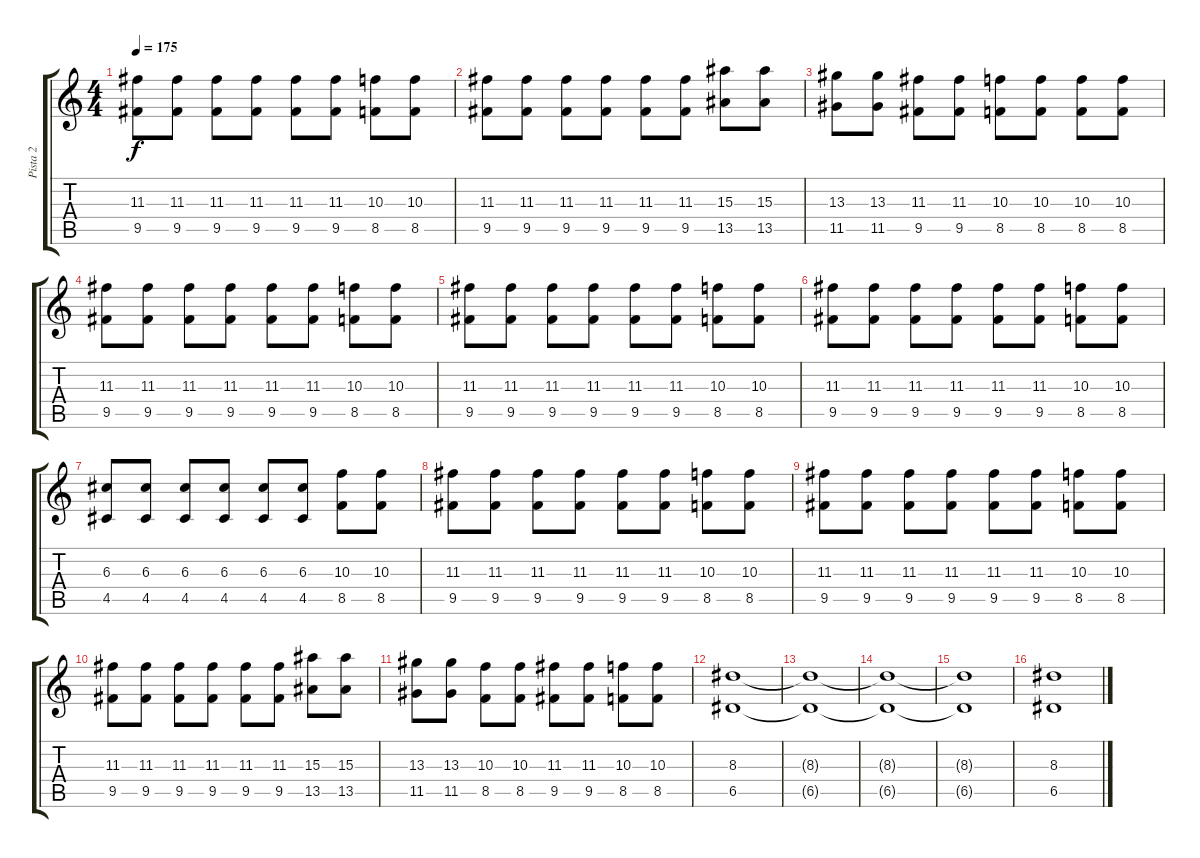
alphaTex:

\track ("Pista 2" "Pista 2") {instrument distortionguitar}
\staff {score tabs}
\tuning (E4 B3 G3 D3 A2 E2) {hide}
\ts (4 4)
\tempo 175
\clef g2
\ks c
(11.3 9.5).8{dy f} (11.3 9.5).8 (11.3 9.5).8 (11.3 9.5).8 (11.3 9.5).8 (11.3 9.5).8 (10.3 8.5).8 (10.3 8.5).8 |
(11.3 9.5).8 (11.3 9.5).8 (11.3 9.5).8 (11.3 9.5).8 (11.3 9.5).8 (11.3 9.5).8 (15.3 13.5).8 (15.3 13.5).8 |
(13.3 11.5).8 (13.3 11.5).8 (11.3 9.5).8 (11.3 9.5).8 (10.3 8.5).8 (10.3 8.5).8 (10.3 8.5).8 (10.3 8.5).8 |
(11.3 9.5).8 (11.3 9.5).8 (11.3 9.5).8 (11.3 9.5).8 (11.3 9.5).8 (11.3 9.5).8 (10.3 8.5).8 (10.3 8.5).8 |
(11.3 9.5).8 (11.3 9.5).8 (11.3 9.5).8 (11.3 9.5).8 (11.3 9.5).8 (11.3 9.5).8 (10.3 8.5).8 (10.3 8.5).8 |
(11.3 9.5).8 (11.3 9.5).8 (11.3 9.5).8 (11.3 9.5).8 (11.3 9.5).8 (11.3 9.5).8 (10.3 8.5).8 (10.3 8.5).8 |
(6.3 4.5).8 (6.3 4.5).8 (6.3 4.5).8 (6.3 4.5).8 (6.3 4.5).8 (6.3 4.5).8 (10.3 8.5).8 (10.3 8.5).8 |
(11.3 9.5).8 (11.3 9.5).8 (11.3 9.5).8 (11.3 9.5).8 (11.3 9.5).8 (11.3 9.5).8 (10.3 8.5).8 (10.3 8.5).8 |
(11.3 9.5).8 (11.3 9.5).8 (11.3 9.5).8 (11.3 9.5).8 (11.3 9.5).8 (11.3 9.5).8 (10.3 8.5).8 (10.3 8.5).8 |
(11.3 9.5).8 (11.3 9.5).8 (11.3 9.5).8 (11.3 9.5).8 (11.3 9.5).8 (11.3 9.5).8 (15.3 13.5).8 (15.3 13.5).8 |
(13.3 11.5).8 (13.3 11.5).8 (10.3 8.5).8 (10.3 8.5).8 (11.3 9.5).8 (11.3 9.5).8 (10.3 8.5).8 (10.3 8.5).8 |
(8.3 6.5).1{volume 0} |
(8.3{t} 6.5{t}).1 |
(8.3{t} 6.5{t}).1 |
(8.3{t} 6.5{t}).1 |
(8.3 6.5).1{volume 16}
